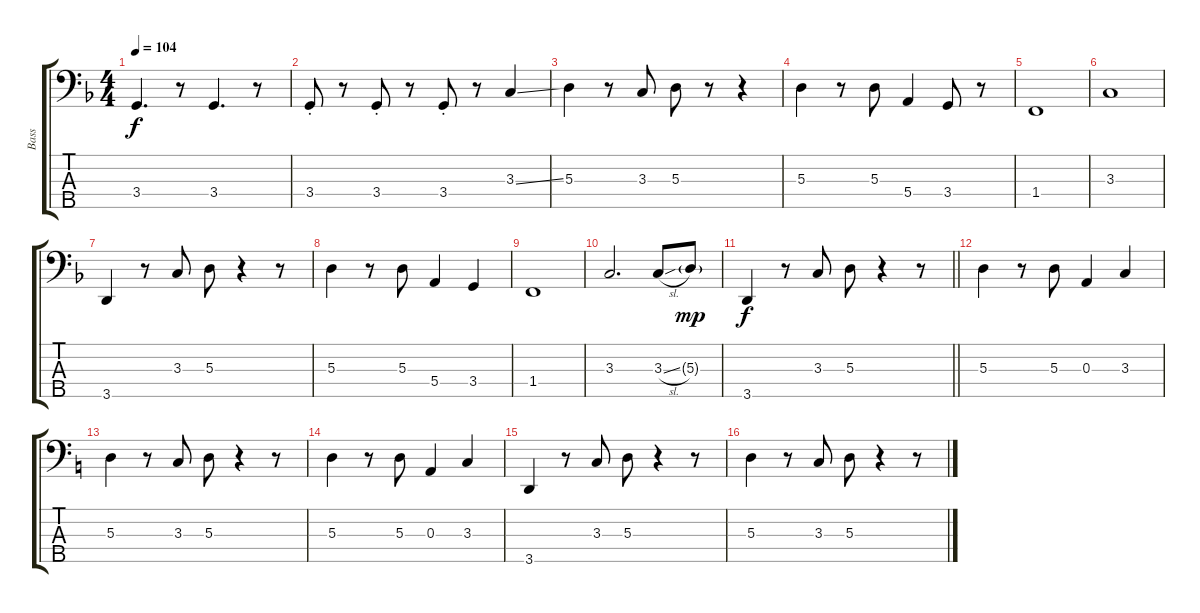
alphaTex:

\track ("Bass" "Bass") {instrument electricbassfinger}
\staff {score tabs}
\tuning (G2 D2 A1 E1 B0) {hide}
\ts (4 4)
\tempo 104
\clef f4
\ks dminor
3.4.4{d dy f} r.8 3.4.4{d} r.8 |
3.4{st}.8 r.8 3.4{st}.8 r.8 3.4{st}.8 r.8 3.3{ss}.4 |
5.3.4 r.8 3.3.8 5.3.8 r.8 r.4 |
5.3.4 r.8 5.3.8 5.4.4 3.4.8 r.8 |
1.4.1 |
3.3.1 |
3.5.4 r.8 3.3.8 5.3.8 r.4 r.8 |
5.3.4 r.8 5.3.8 5.4.4 3.4.4 |
1.4.1 |
3.3.2{d} 3.3{sl}.8 5.3{g}.8{dy mp} |
\barLineRight lightlight
3.5.4{dy f} r.8 3.3.8 5.3.8 r.4 r.8 |
5.3.4 r.8 5.3.8 0.3.4 3.3.4 |
\ks c
5.3.4 r.8 3.3.8 5.3.8 r.4 r.8 |
5.3.4 r.8 5.3.8 0.3.4 3.3.4 |
3.5.4 r.8 3.3.8 5.3.8 r.4 r.8 |
5.3.4 r.8 3.3.8 5.3.8 r.4 r.8
